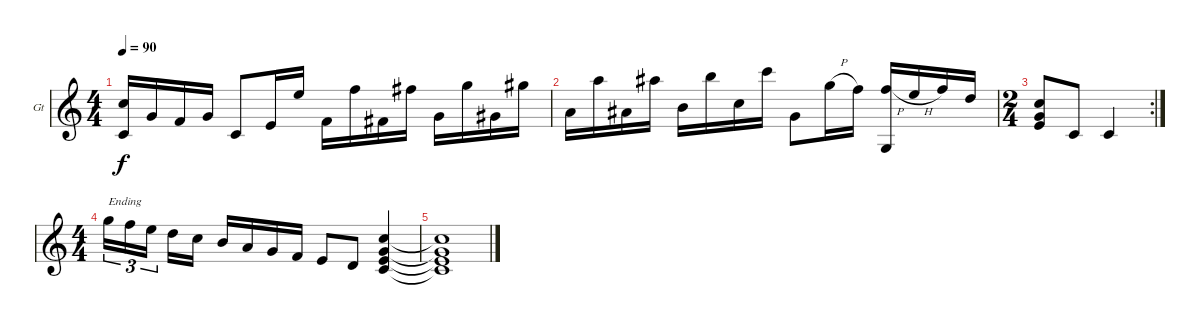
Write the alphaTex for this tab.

\defaultSystemsLayout 4
\bracketExtendMode groupsimilarinstruments
\firstSystemTrackNameOrientation horizontal
\otherSystemsTrackNameOrientation horizontal
\track ("Guitar" "Gt") {instrument acousticguitarnylon}
\staff {score}
\tuning (E4 B3 G3 D3 A2 E2)
\ts (4 4)
\tempo 90
\clef g2
\ks c
(1.2 3.5).16{dy f} 0.3.16 3.4.16 0.3.16 3.5.8 2.4.16 0.1.16 3.4.16 1.1.16 4.4.16 2.1.16 5.4.16 3.1.16 6.4.16 4.1.16 |
7.4.16 5.1.16 8.4.16 6.1.16 9.4.16 7.1.16 10.4.16 8.1.16 0.3.8 3.1{h}.16 1.1.16 (1.1{h} 3.6).16 0.1{h}.16 1.1.16 3.2.16 |
\rc 2
\ts (2 4)
(1.2 0.3 2.4).8 3.5.8 3.5.4 |
\ts (4 4)
3.1.16{tu (3 2) txt "Ending"} 1.1.16{tu (3 2)} 0.1.16{tu (3 2)} 3.2.16 1.2.16 0.2.16 2.3.16 0.3.16 3.4.16 2.4.8 0.4.8 (1.2 0.3 2.4 3.5).4 |
(1.2{t} 0.3{t} 2.4{t} 3.5{t}).1
